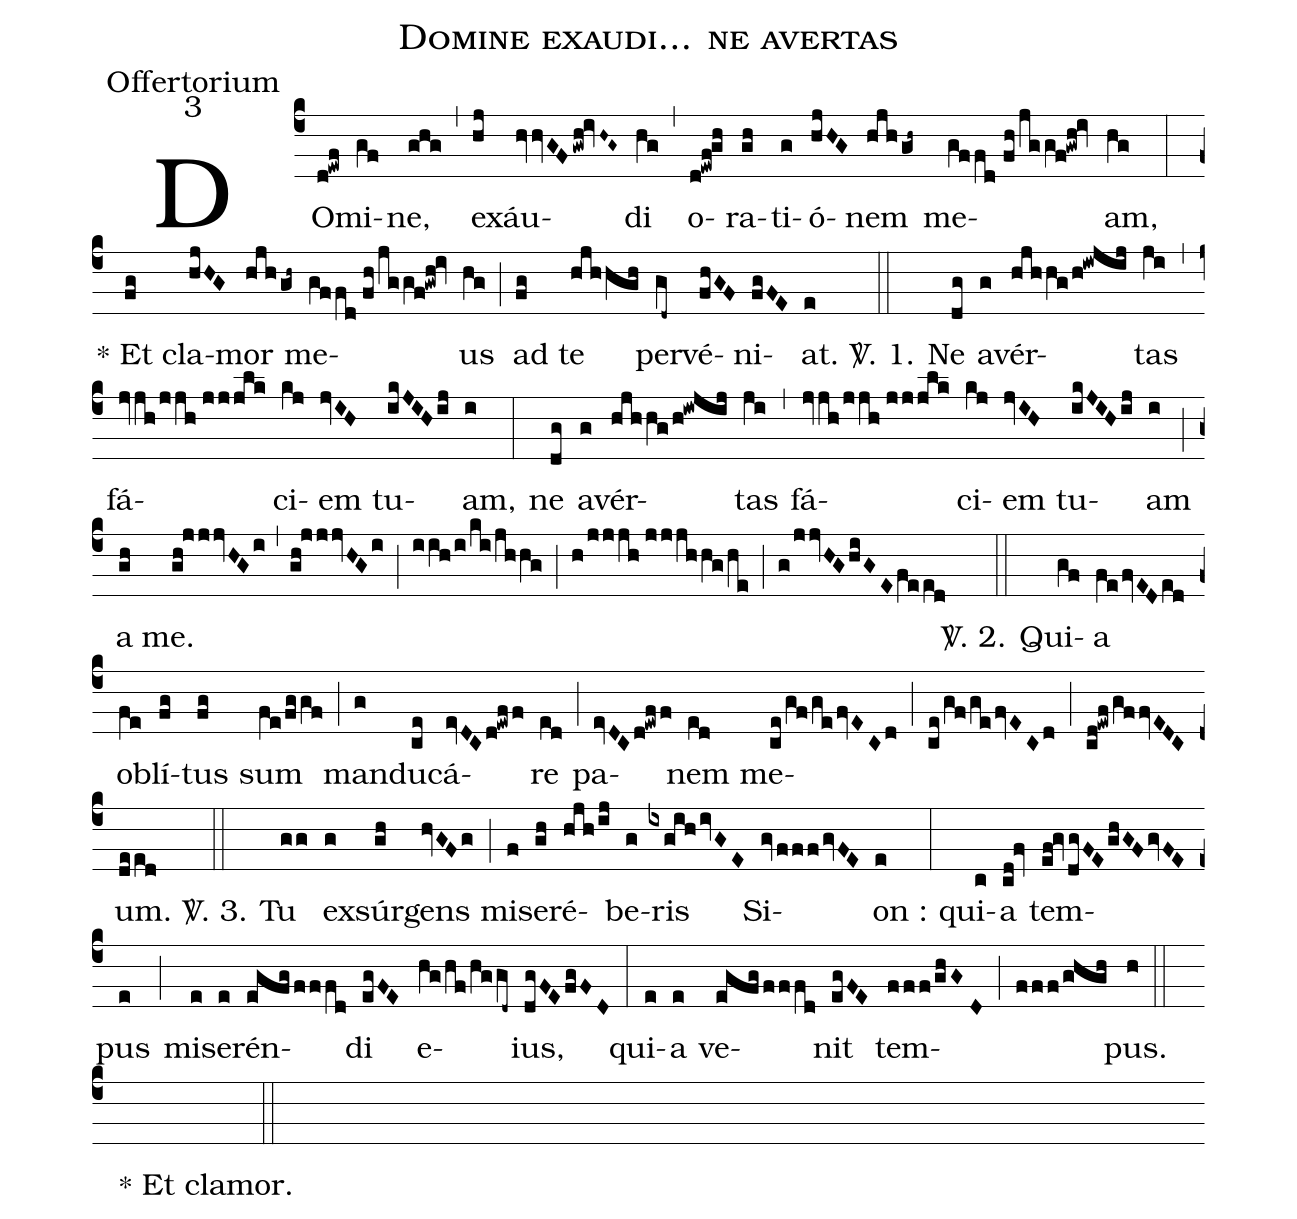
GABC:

name:Domine exaudi... ne avertas;
office-part:Offertorium;
mode:3;
%%
(c4) DO(d!ewf)mi(gf)ne,(ghg) (,) ex(hj)áu(hvvGFgwh!ivH~G~)di(hg) (,) o(d!ewf!gh)ra(gh)ti(g)ó(hjHG)nem(hjh/gh~) me(gffd//fh/jggf!gwh!iv)am,(hg) (:) * Et(fg) cla(hjHG)mor(hjh/gh~) me(gffd//fh/jggf!gwh!iv)us(hg) (;) ad(fg) te(hjhhgh) per(gd~)vé(fhGF)ni(fgFE)at.(e) (::)
<sp>V/</sp>. 1. Ne(dg) a(g)vér(hjhhg/h!iwjij)tas(ji) (,) fá(jvjh/jjh//jjjlk)ci(kj)em(jvIH) tu(ikJIHij)am,(i) (:) ne(dg) a(g)vér(hjhhg/h!iwjij)tas(ji) (,) fá(jvjh/jjh//jjjlk)ci(kj)em(jvIH) tu(ikJIHij)am(i) (;) a(gh) me.(gh!jjjvHGi) (,) (gh!jjjvHGi) (;) (iih/i/ki/jhhg) (;) (h/jjjh//jjjhhg/he) (;) (g/jjvHGhiGEfeed) (::)
<sp>V/</sp>. 2. Qui(gf)a(fefvEDed) ob(fe)lí(fg)tus(fg) sum(fe/fggf) (;) man(g)du(ce)cá(evDCd!ewff)re(ed) (;) pa(evDCd!ewff)nem(ed) me(ce/gf/gefvECd)(;)(ce/gf/gefvECd)(;)(cd!ewf/gffvEDC)um.(deed) (::)
<sp>V/</sp>. 3. Tu(gg) ex(g)súr(gh)gens(hvGFg) (;) mi(f)se(gh)ré(hjh/ij)be(g)ris(ixgihivGE) Si(gvfffgvFE)on :(e) (:) qui(c)a(cd!fv) tem(ef!gvdgFEghGFgvFE)pus(e) (;) mi(e)se(e)rén(egfg/fffd)di(egFE) e(hg/hf/hggd~)ius,(dgFEfgFD) (:) qui(e)a(e) ve(egfg/fffd)nit(egFE) tem(fff/ghG//D)(;)(fff/ghgh)pus.(h) (::) (Z-) ()* Et clamor.() (::)
